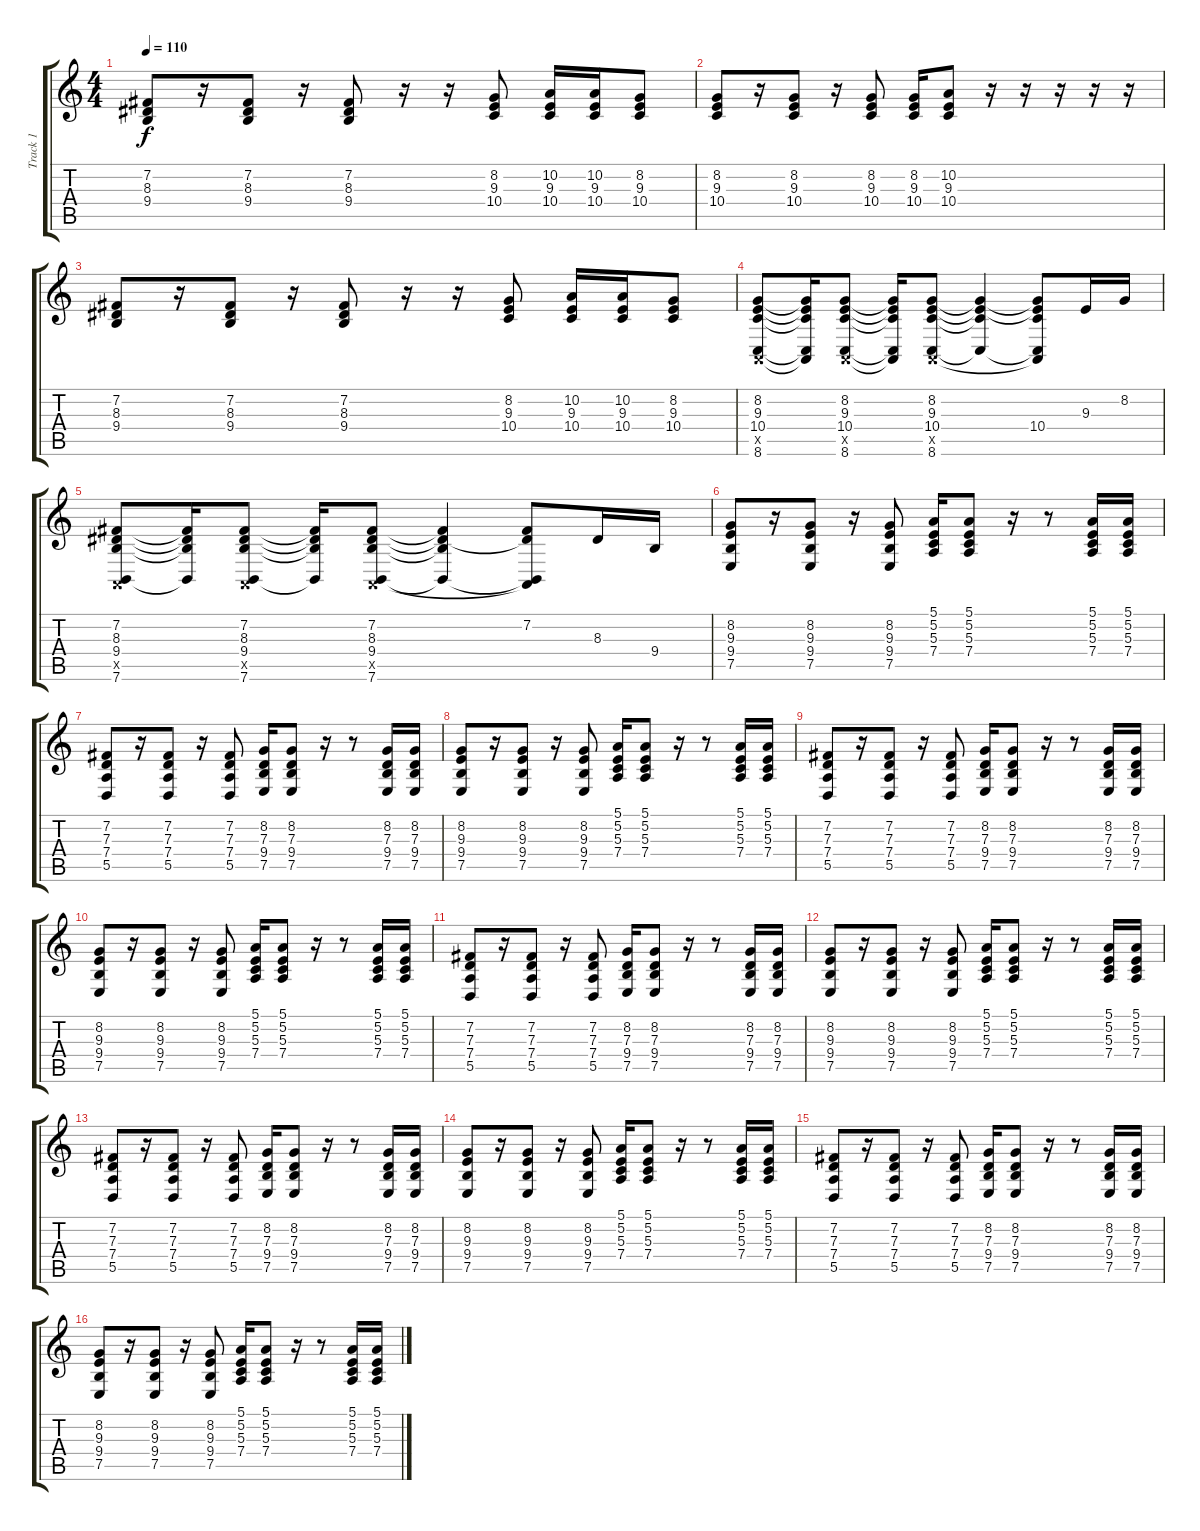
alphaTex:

\track ("Track 1" "Track 1") {instrument electricpiano2}
\staff {score tabs}
\tuning (E4 B3 G3 D3 A2 E2) {hide}
\ts (4 4)
\tempo 110
\clef g2
\ks c
(7.2 8.3 9.4).8{dy f} r.16 (7.2 8.3 9.4).8 r.16 (7.2 8.3 9.4).8 r.16 r.16 (8.2 9.3 10.4).8 (10.2 9.3 10.4).16 (10.2 9.3 10.4).16 (8.2 9.3 10.4).8 |
(8.2 9.3 10.4).8 r.16 (8.2 9.3 10.4).8 r.16 (8.2 9.3 10.4).8 (8.2 9.3 10.4).16 (10.2 9.3 10.4).8 r.16 r.16 r.16 r.16 r.16 |
(7.2 8.3 9.4).8 r.16 (7.2 8.3 9.4).8 r.16 (7.2 8.3 9.4).8 r.16 r.16 (8.2 9.3 10.4).8 (10.2 9.3 10.4).16 (10.2 9.3 10.4).16 (8.2 9.3 10.4).8 |
(8.2 9.3 10.4 0.5{x} 8.6).8 (8.2{t} 9.3{t} 10.4{t} 0.5{t} 8.6{t}).16 (8.2 9.3 10.4 0.5{x} 8.6).8 (8.2{t} 9.3{t} 10.4{t} 0.5{t} 8.6{t}).16 (8.2 9.3 10.4 0.5{x} 8.6).8 (8.2{t} 9.3{t} 10.4{t} 8.6{t}).4 (8.2{t} 9.3{t} 10.4 0.5{t} 8.6{t}).8 9.3.16 8.2.16 |
(7.2 8.3 9.4 0.5{x} 7.6).8 (7.2{t} 8.3{t} 9.4{t} 7.6{t}).16 (7.2 8.3 9.4 0.5{x} 7.6).8 (7.2{t} 8.3{t} 9.4{t} 7.6{t}).16 (7.2 8.3 9.4 0.5{x} 7.6).8 (7.2{t} 8.3{t} 9.4{t} 7.6{t}).4 (7.2 8.3{t} 0.5{t} 7.6{t}).8 8.3.16 9.4.16 |
(8.2 9.3 9.4 7.5).8 r.16 (8.2 9.3 9.4 7.5).8 r.16 (8.2 9.3 9.4 7.5).8 (5.1 5.2 5.3 7.4).16 (5.1 5.2 5.3 7.4).8 r.16 r.8 (5.1 5.2 5.3 7.4).16 (5.1 5.2 5.3 7.4).16 |
(7.2 7.3 7.4 5.5).8 r.16 (7.2 7.3 7.4 5.5).8 r.16 (7.2 7.3 7.4 5.5).8 (8.2 7.3 9.4 7.5).16 (8.2 7.3 9.4 7.5).8 r.16 r.8 (8.2 7.3 9.4 7.5).16 (8.2 7.3 9.4 7.5).16 |
(8.2 9.3 9.4 7.5).8 r.16 (8.2 9.3 9.4 7.5).8 r.16 (8.2 9.3 9.4 7.5).8 (5.1 5.2 5.3 7.4).16 (5.1 5.2 5.3 7.4).8 r.16 r.8 (5.1 5.2 5.3 7.4).16 (5.1 5.2 5.3 7.4).16 |
(7.2 7.3 7.4 5.5).8 r.16 (7.2 7.3 7.4 5.5).8 r.16 (7.2 7.3 7.4 5.5).8 (8.2 7.3 9.4 7.5).16 (8.2 7.3 9.4 7.5).8 r.16 r.8 (8.2 7.3 9.4 7.5).16 (8.2 7.3 9.4 7.5).16 |
(8.2 9.3 9.4 7.5).8 r.16 (8.2 9.3 9.4 7.5).8 r.16 (8.2 9.3 9.4 7.5).8 (5.1 5.2 5.3 7.4).16 (5.1 5.2 5.3 7.4).8 r.16 r.8 (5.1 5.2 5.3 7.4).16 (5.1 5.2 5.3 7.4).16 |
(7.2 7.3 7.4 5.5).8 r.16 (7.2 7.3 7.4 5.5).8 r.16 (7.2 7.3 7.4 5.5).8 (8.2 7.3 9.4 7.5).16 (8.2 7.3 9.4 7.5).8 r.16 r.8 (8.2 7.3 9.4 7.5).16 (8.2 7.3 9.4 7.5).16 |
(8.2 9.3 9.4 7.5).8 r.16 (8.2 9.3 9.4 7.5).8 r.16 (8.2 9.3 9.4 7.5).8 (5.1 5.2 5.3 7.4).16 (5.1 5.2 5.3 7.4).8 r.16 r.8 (5.1 5.2 5.3 7.4).16 (5.1 5.2 5.3 7.4).16 |
(7.2 7.3 7.4 5.5).8 r.16 (7.2 7.3 7.4 5.5).8 r.16 (7.2 7.3 7.4 5.5).8 (8.2 7.3 9.4 7.5).16 (8.2 7.3 9.4 7.5).8 r.16 r.8 (8.2 7.3 9.4 7.5).16 (8.2 7.3 9.4 7.5).16 |
(8.2 9.3 9.4 7.5).8 r.16 (8.2 9.3 9.4 7.5).8 r.16 (8.2 9.3 9.4 7.5).8 (5.1 5.2 5.3 7.4).16 (5.1 5.2 5.3 7.4).8 r.16 r.8 (5.1 5.2 5.3 7.4).16 (5.1 5.2 5.3 7.4).16 |
(7.2 7.3 7.4 5.5).8 r.16 (7.2 7.3 7.4 5.5).8 r.16 (7.2 7.3 7.4 5.5).8 (8.2 7.3 9.4 7.5).16 (8.2 7.3 9.4 7.5).8 r.16 r.8 (8.2 7.3 9.4 7.5).16 (8.2 7.3 9.4 7.5).16 |
(8.2 9.3 9.4 7.5).8 r.16 (8.2 9.3 9.4 7.5).8 r.16 (8.2 9.3 9.4 7.5).8 (5.1 5.2 5.3 7.4).16 (5.1 5.2 5.3 7.4).8 r.16 r.8 (5.1 5.2 5.3 7.4).16 (5.1 5.2 5.3 7.4).16
